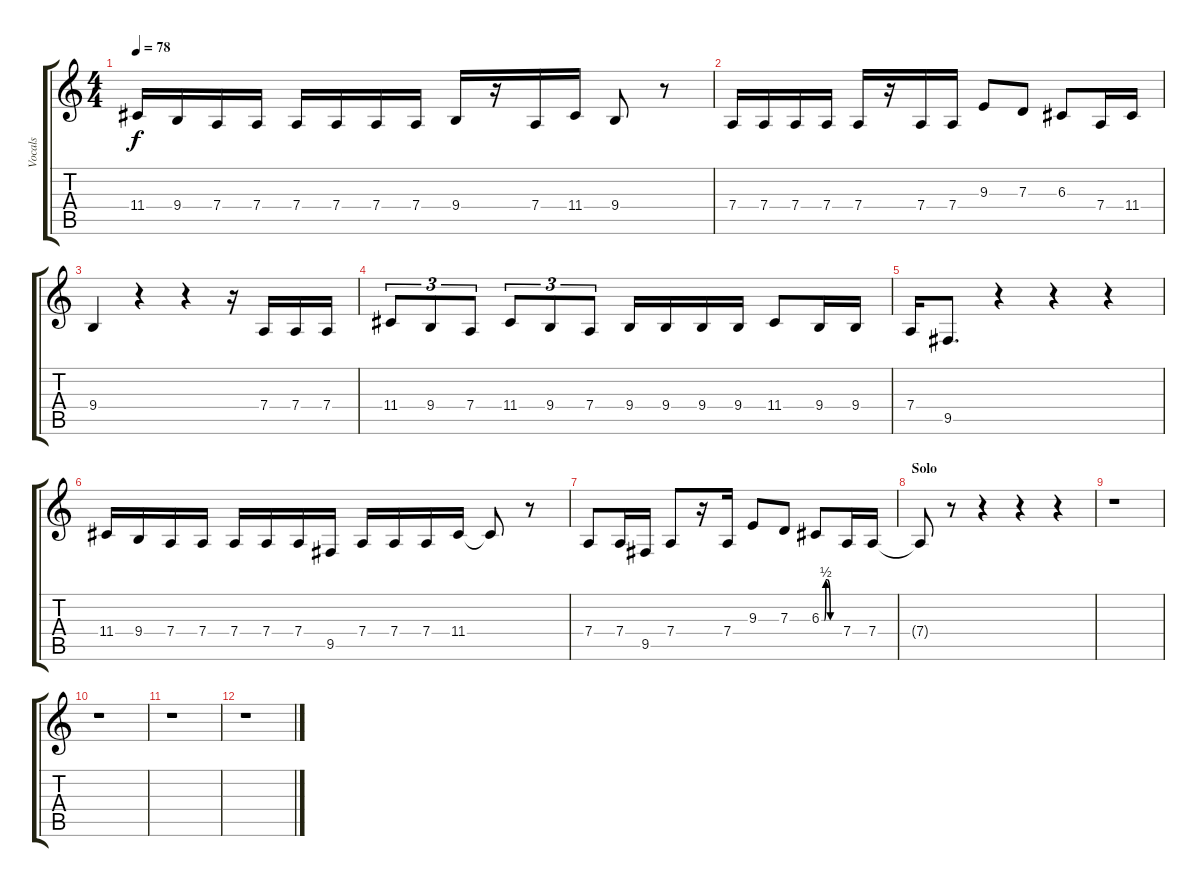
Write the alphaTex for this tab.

\track ("Vocals" "Vocals") {instrument cello}
\staff {score tabs}
\tuning (E4 B3 G3 D3 A2 E2) {hide}
\ts (4 4)
\tempo 78
\clef g2
\ks c
11.4.16{dy f} 9.4.16 7.4.16 7.4.16 7.4.16 7.4.16 7.4.16 7.4.16 9.4.16 r.16 7.4.16 11.4.16 9.4.8 r.8 |
7.4.16 7.4.16 7.4.16 7.4.16 7.4.16 r.16 7.4.16 7.4.16 9.3.8 7.3.8 6.3.8 7.4.16 11.4.16 |
9.4.4 r.4 r.4 r.16 7.4.16 7.4.16 7.4.16 |
11.4.8{tu (3 2)} 9.4.8{tu (3 2)} 7.4.8{tu (3 2)} 11.4.8{tu (3 2)} 9.4.8{tu (3 2)} 7.4.8{tu (3 2)} 9.4.16 9.4.16 9.4.16 9.4.16 11.4.8 9.4.16 9.4.16 |
7.4.16 9.5.8{d} r.4 r.4 r.4 |
11.4.16 9.4.16 7.4.16 7.4.16 7.4.16 7.4.16 7.4.16 9.5.16 7.4.16 7.4.16 7.4.16 11.4.16 11.4{t}.8 r.8 |
7.4.8 7.4.16 9.5.16 7.4.8 r.16 7.4.16 9.3.8 7.3.8 6.3{be (custom 0 0 10 0 15 2 20 2 30 0 45 0 60 0)}.8 7.4.16 7.4.16 |
\section ("" "Solo")
7.4{t}.8 r.8 r.4 r.4 r.4 |
r.1 |
r.1 |
r.1 |
r.1
